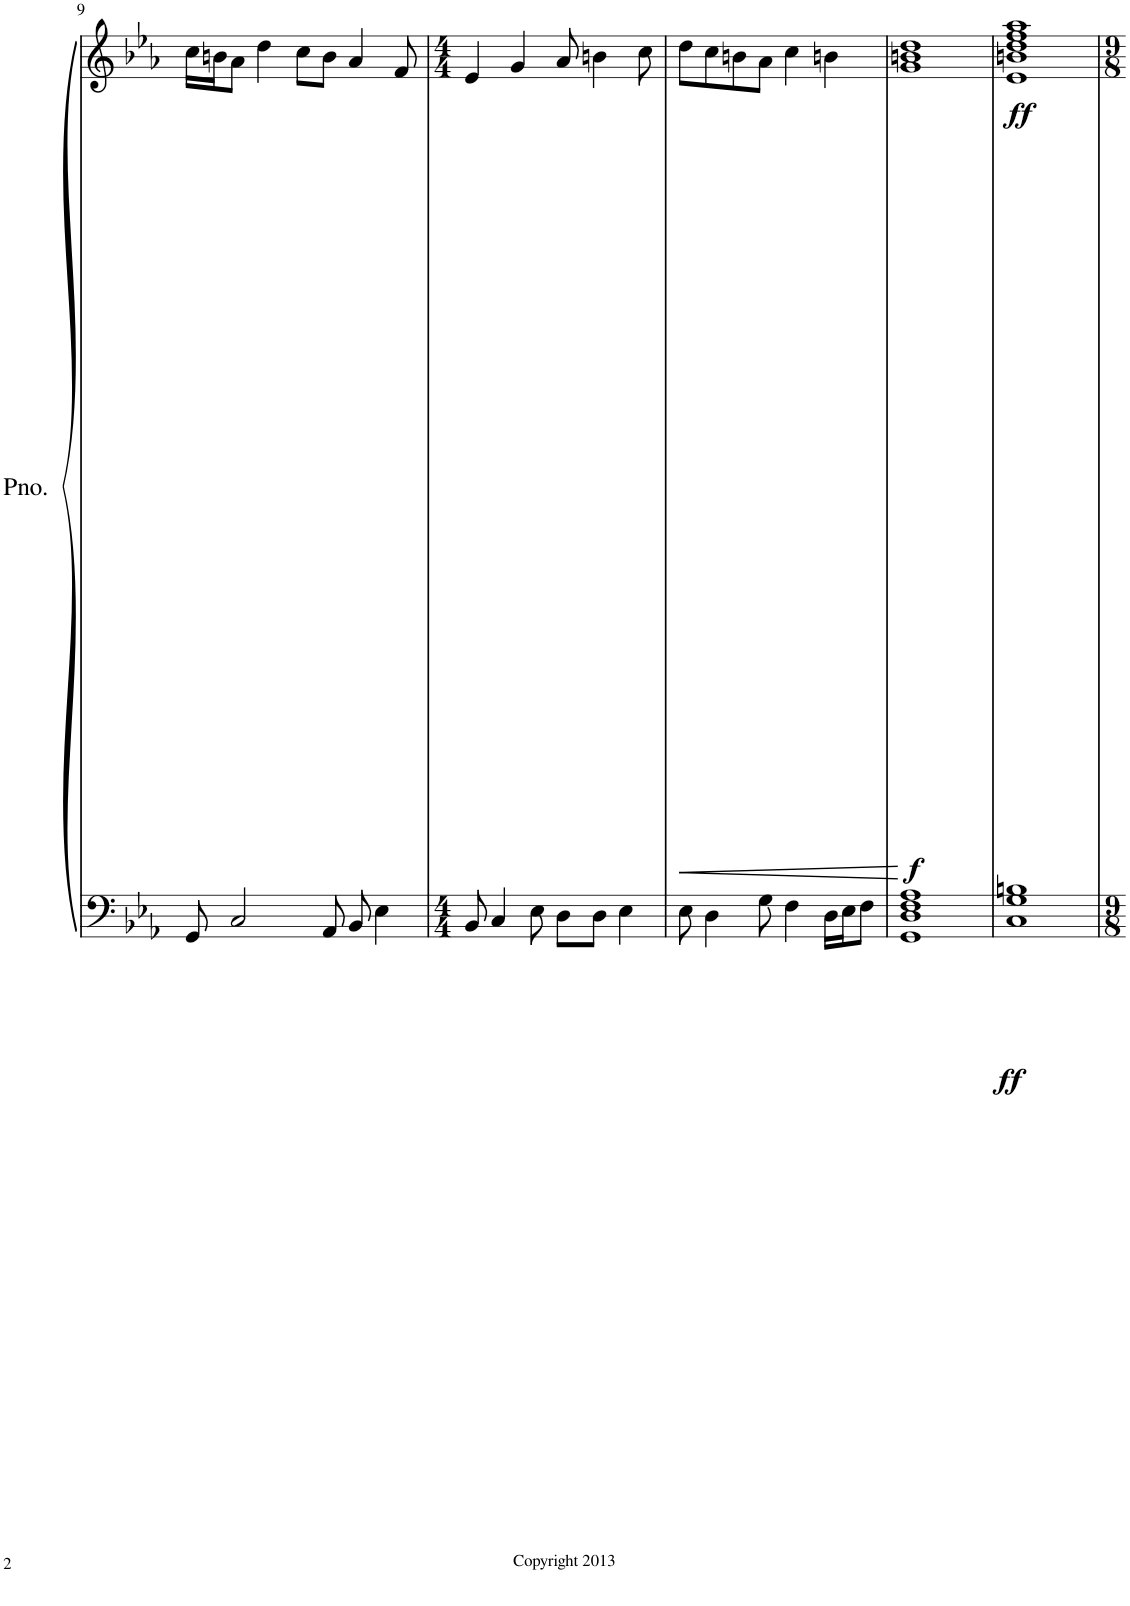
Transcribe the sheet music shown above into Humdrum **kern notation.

**kern	**kern	**dynam
*part1	*part1	*part1
*staff2	*staff1	*staff1/2
*I"Piano	*	*
*I'Pno.	*	*
!!LO:PB:g=z
*clefF4	*clefG2	*
*k[b-e-a-]	*k[b-e-a-]	*
*M9/8	*M9/8	*
=9	=9	=9
8GG/	16cc\LL	.
.	16bn\J	.
2C/	8a-\J	.
.	4dd\	.
.	8cc\L	.
8AA-/	8b\J	.
8BB-/	4a-/	.
4E-\	.	.
.	8f/	.
=10	=10	=10
*M4/4	*M4/4	*
8BB-/	4e-/	.
4C/	.	.
.	4g/	.
8E-\	.	.
8D\L	8a-/	.
8D\J	4bn\	.
4E-\	.	.
.	8cc\	.
=11	=11	=11
!	!	!LO:HP:b
8E-\	8dd\L	<
4D\	8cc\	.
.	8bn\	.
8G\	8a-\J	.
4F\	4cc\	.
16D\LL	4bn\	.
16E-\J	.	.
8F\J	.	.
.	.	[
=12	=12	=12
!	!	!LO:DY:b=2
!	!	!LO:DY:n=1:b
1GG 1D 1F 1A-	1g 1bn 1dd	f f
=13	=13	=13
!	!	!LO:DY:b=2
!	!	!LO:DY:n=1:b
1C 1G 1Bn	1e- 1bn 1dd 1ff 1aa-	ff ff
=	=	=
*-	*-	*-
